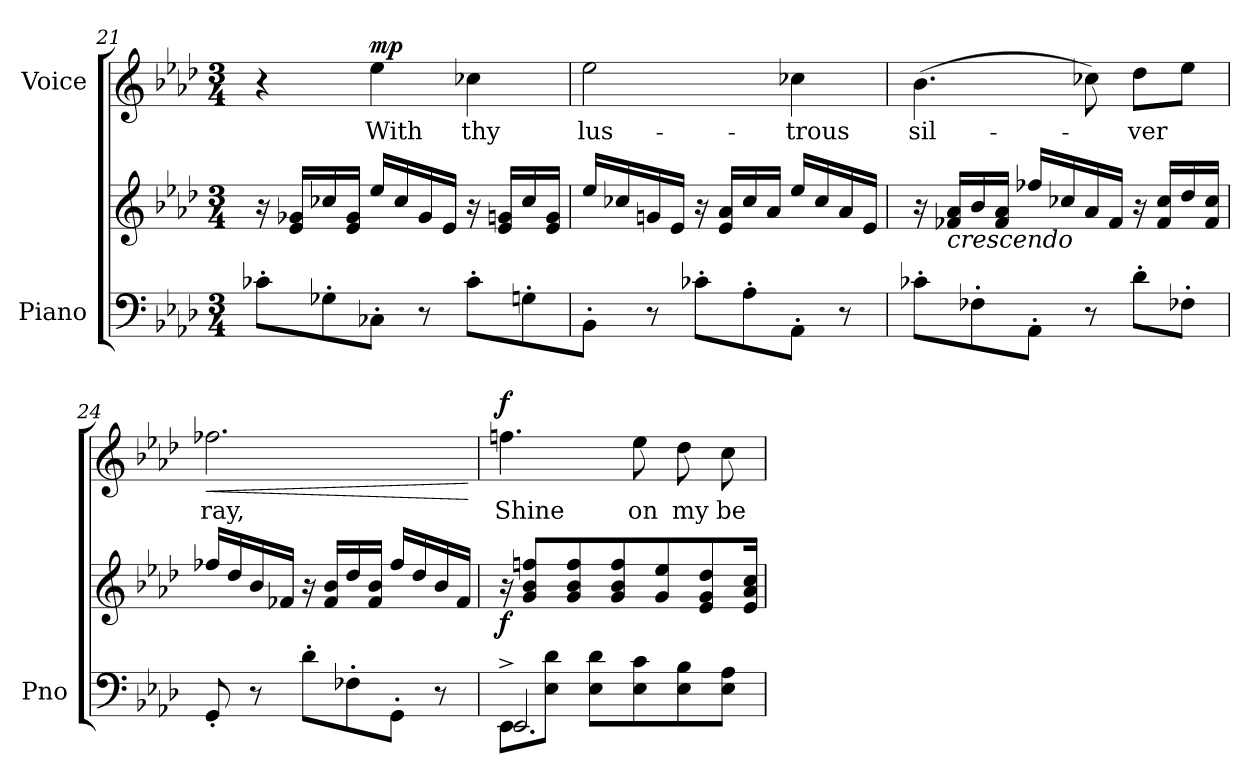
**kern	**kern	**dynam	**kern	**text	**dynam
*part2	*part2	*part2	*part1	*part1	*part1
*staff3	*staff2	*staff2/3	*staff1	*staff1	*staff1
*I"Piano	*	*	*I"Voice	*	*
*I'Pno	*	*	*	*	*
!!LO:PB:g=z
*clefF4	*clefG2	*	*clefG2	*	*
*k[b-e-a-d-]	*k[b-e-a-d-]	*	*k[b-e-a-d-]	*	*
*M3/4	*M3/4	*	*M3/4	*	*
=21	=21	=21	=21	=21	=21
8c-X'\L	16r	.	4r	.	.
.	16e-/ 16g-X/LL	.	.	.	.
8G-X'\	16cc-X/	.	.	.	.
.	16e-/ 16g-/JJ	.	.	.	.
!	!	!	!	!LO:LY:b	!LO:DY:a
8C-X'\J	16ee-/LL	.	4ee-\	With	mp
.	16cc-/	.	.	.	.
8r	16g-/	.	.	.	.
.	16e-/JJ	.	.	.	.
!	!	!	!	!LO:LY:b	!
8c-'\L	16r	.	4cc-X\	thy	.
.	16e-/ 16gn/LL	.	.	.	.
8Gn'\	16cc-/	.	.	.	.
.	16e-/ 16g/JJ	.	.	.	.
=22	=22	=22	=22	=22	=22
!	!	!	!	!LO:LY:b	!
8BB-'\J	16ee-/LL	.	2ee-\	lus-	.
.	16cc-X/	.	.	.	.
8r	16gn/	.	.	.	.
.	16e-/JJ	.	.	.	.
8c-X'\L	16r	.	.	.	.
.	16e-/ 16a-/LL	.	.	.	.
8A-'\	16cc-/	.	.	.	.
.	16a-/JJ	.	.	.	.
!	!	!	!	!LO:LY:b	!
8AA-'\J	16ee-/LL	.	4cc-X\	-trous	.
.	16cc-/	.	.	.	.
8r	16a-/	.	.	.	.
.	16e-/JJ	.	.	.	.
=23	=23	=23	=23	=23	=23
!	!	!	!	!LO:LY:b	!
8c-X'\L	16r	.	(>4.b-\	sil-	.
!	!LO:TX:b:i:t=crescendo	!	!	!	!
.	16f-X/ 16a-/LL	.	.	.	.
8F-X'\	16b-/	.	.	.	.
.	16f-/ 16a-/JJ	.	.	.	.
8AA-'\J	16ff-X/LL	.	.	.	.
.	16cc-X/	.	.	.	.
8r	16a-/	.	8cc-X\)	.	.
.	16f-/JJ	.	.	.	.
!	!	!	!	!LO:LY:b	!
8d-'\L	16r	.	8dd-\L	-ver	.
.	16f-/ 16cc-/LL	.	.	.	.
8F-X'\J	16dd-/	.	8ee-\J	.	.
.	16f-/ 16cc-/JJ	.	.	.	.
!!LO:LB:g=z
=24	=24	=24	=24	=24	=24
!	!	!	!	!LO:LY:b	!LO:HP:b
8GG'/	16ff-X/LL	.	2.ff-X\	ray,	<
.	16dd-/	.	.	.	.
8r	16b-/	.	.	.	.
.	16f-X/JJ	.	.	.	.
8d-'\L	16r	.	.	.	.
.	16f-/ 16b-/LL	.	.	.	.
8F-X'\	16dd-/	.	.	.	.
.	16f-/ 16b-/JJ	.	.	.	.
8GG'\J	16ff-/LL	.	.	.	.
.	16dd-/	.	.	.	.
8r	16b-/	.	.	.	.
.	16f-/JJ	.	.	.	.
.	.	.	.	.	[
=25	=25	=25	=25	=25	=25
!LO:N:head=open	!	!LO:DY:b	!	!LO:LY:b	!LO:DY:a
*^	*	*	*	*	*
8EE-^\L	2.EE-/	16r	f	4.ffn\	Shine	f
.	.	8g/ 8b-/ 8ffn/L	.	.	.	.
8E-\ 8d-\J	.	.	.	.	.	.
.	.	8g/ 8b-/ 8ff/	.	.	.	.
8E-\ 8d-\L	.	.	.	.	.	.
.	.	8g/ 8b-/ 8ff/	.	.	.	.
!	!	!	!	!	!LO:LY:b	!
8E-\ 8c\	.	.	.	8ee-\	on	.
.	.	8g/ 8ee-/	.	.	.	.
!	!	!	!	!	!LO:LY:b	!
8E-\ 8B-\	.	.	.	8dd-\	my	.
.	.	8e-/ 8g/ 8dd-/	.	.	.	.
!	!	!	!	!	!LO:LY:b	!
8E-\ 8A-\J	.	.	.	8cc\	be-	.
.	.	16e-/ 16a-/ 16cc/Jk	.	.	.	.
*v	*v	*	*	*	*	*
=	=	=	=	=	=
*-	*-	*-	*-	*-	*-
